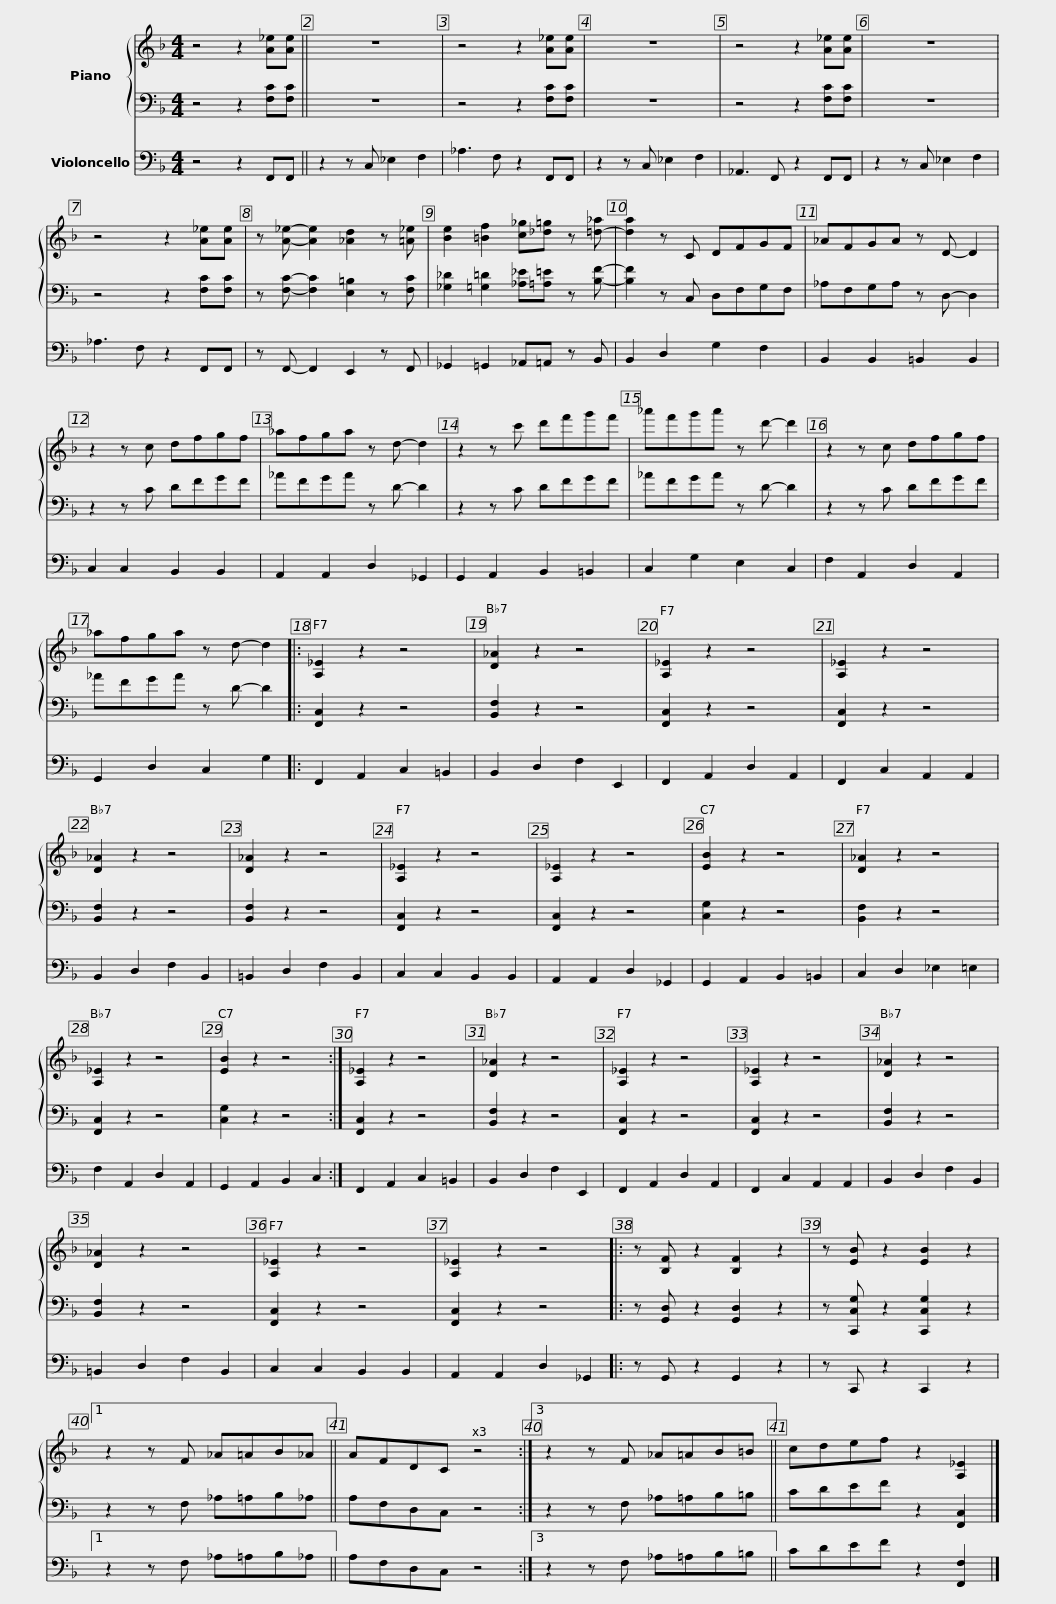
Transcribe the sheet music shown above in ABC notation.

X:1
%%score { 1 | 2 } 3
L:1/8
M:4/4
I:linebreak $
K:F
V:1 treble
V:2 bass
V:3 bass
V:1
 z4 z2 [A_e][Ae] || z8 | z4 z2 [A_e][Ae] | z8 | z4 z2 [A_e][Ae] |$ %5
 z8 | z4 z2 [A_e][Ae] | z [A_e]- [Ae]2 [_Ad]2 z [=A_e] | [Be]2 [=Bf]2 [c_g][_d=g] z [=d-_a] |$ [da]2 z C DFGF | %10
 _AFGA z D- D2 | z2 z c dfgf | _afga z d- d2 |$ z2 z c' d'f'g'f' | _a'f'g'a' z d'- d'2 | %15
 z2 z c dfgf | _afga z d- d2 |:$ [A,_E]2 z2 z4 | [D_A]2 z2 z4 | [A,_E]2 z2 z4 | %20
 [A,_E]2 z2 z4 |$ [D_A]2 z2 z4 | [D_A]2 z2 z4 | [A,_E]2 z2 z4 | [A,_E]2 z2 z4 |$ %25
 [EB]2 z2 z4 | [D_A]2 z2 z4 | [A,_E]2 z2 z4 | [EB]2 z2 z4 :|$ [A,_E]2 z2 z4 | %30
 [D_A]2 z2 z4 | [A,_E]2 z2 z4 | [A,_E]2 z2 z4 |$ [D_A]2 z2 z4 | [D_A]2 z2 z4 | %35
 [A,_E]2 z2 z4 | [A,_E]2 z2 z4 |:$ z [B,F] z2 [B,F]2 z2 | z [EB] z2 [EB]2 z2 |1 z2 z F _A=AB_A || %40
 AFDC z4 :|3 z2 z F _A=AB=B || cdef z2 [A,_E]2 |] %43
V:2
 z4 z2 [F,C][F,C] || z8 | z4 z2 [F,C][F,C] | z8 | z4 z2 [F,C][F,C] |$ %5
 z8 | z4 z2 [F,C][F,C] | z [F,C]- [F,C]2 [E,=B,]2 z [F,C] | [_G,_D]2 [=G,=D]2 [_A,_E][=A,=E] z [B,F]- |$ [B,F]2 z C, D,F,G,F, | %10
 _A,F,G,A, z D,- D,2 | z2 z C DFGF | _AFGA z D- D2 |$ z2 z C DFGF | _AFGA z D- D2 | %15
 z2 z C DFGF | _AFGA z D- D2 |:$ [F,,C,]2 z2 z4 | [B,,F,]2 z2 z4 | [F,,C,]2 z2 z4 | %20
 [F,,C,]2 z2 z4 |$ [B,,F,]2 z2 z4 | [B,,F,]2 z2 z4 | [F,,C,]2 z2 z4 | [F,,C,]2 z2 z4 |$ %25
 [C,G,]2 z2 z4 | [B,,F,]2 z2 z4 | [F,,C,]2 z2 z4 | [C,G,]2 z2 z4 :|$ [F,,C,]2 z2 z4 | %30
 [B,,F,]2 z2 z4 | [F,,C,]2 z2 z4 | [F,,C,]2 z2 z4 |$ [B,,F,]2 z2 z4 | [B,,F,]2 z2 z4 | %35
 [F,,C,]2 z2 z4 | [F,,C,]2 z2 z4 |:$ z [G,,D,] z2 [G,,D,]2 z2 | z [C,,C,G,] z2 [C,,C,G,]2 z2 |1 z2 z F, _A,=A,B,_A, || %40
 A,F,D,C, z4 :|3 z2 z F, _A,=A,B,=B, || CDEF z2 [F,,C,]2 |] %43
V:3
 z4 z2 F,,F,, || z2 z C, _E,2 F,2 | _A,3 F, z2 F,,F,, | z2 z C, _E,2 F,2 | _A,,3 F,, z2 F,,F,, |$ %5
 z2 z C, _E,2 F,2 | _A,3 F, z2 F,,F,, | z F,,- F,,2 E,,2 z F,, | _G,,2 =G,,2 _A,,=A,, z B,, |$ B,,2 D,2 G,2 F,2 | %10
 B,,2 B,,2 =B,,2 B,,2 | C,2 C,2 B,,2 B,,2 | A,,2 A,,2 D,2 _G,,2 |$ G,,2 A,,2 B,,2 =B,,2 | C,2 G,2 E,2 C,2 | %15
 F,2 A,,2 D,2 A,,2 | G,,2 D,2 C,2 G,2 |:$ F,,2 A,,2 C,2 =B,,2 | B,,2 D,2 F,2 E,,2 | F,,2 A,,2 D,2 A,,2 | %20
 F,,2 C,2 A,,2 A,,2 |$ B,,2 D,2 F,2 B,,2 | =B,,2 D,2 F,2 B,,2 | C,2 C,2 B,,2 B,,2 | A,,2 A,,2 D,2 _G,,2 |$ %25
 G,,2 A,,2 B,,2 =B,,2 | C,2 D,2 _E,2 =E,2 | F,2 A,,2 D,2 A,,2 | G,,2 A,,2 B,,2 C,2 :|$ F,,2 A,,2 C,2 =B,,2 | %30
 B,,2 D,2 F,2 E,,2 | F,,2 A,,2 D,2 A,,2 | F,,2 C,2 A,,2 A,,2 |$ B,,2 D,2 F,2 B,,2 | =B,,2 D,2 F,2 B,,2 | %35
 C,2 C,2 B,,2 B,,2 | A,,2 A,,2 D,2 _G,,2 |:$ z G,, z2 G,,2 z2 | z C,, z2 C,,2 z2 |1 z2 z F, _A,=A,B,_A, || %40
 A,F,D,C, z4 :|3 z2 z F, _A,=A,B,=B, || CDEF z2 [F,,F,]2 |] %43
